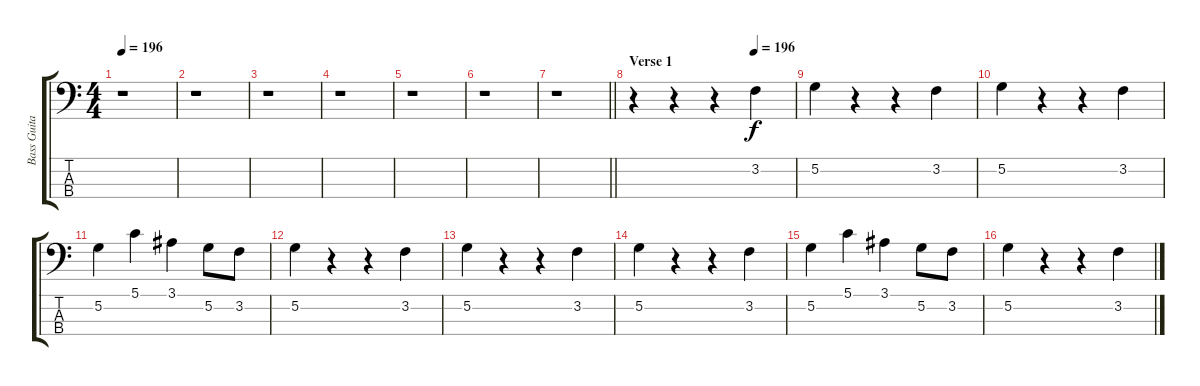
\track ("Bass Guitar (R. Glover)" "Bass Guita") {instrument electricbassfinger}
\staff {score tabs}
\tuning (G2 D2 A1 E1) {hide}
\ts (4 4)
\tempo 196
\clef f4
\ks c
r.1{dy f} |
r.1 |
r.1 |
r.1 |
r.1 |
r.1 |
\barLineRight lightlight
r.1 |
\section ("" "Verse 1")
\tempo (196 0.75)
r.4 r.4 r.4 3.2.4{volume 16} |
5.2.4 r.4 r.4 3.2.4 |
5.2.4 r.4 r.4 3.2.4 |
5.2.4 5.1.4 3.1.4 5.2.8 3.2.8 |
5.2.4 r.4 r.4 3.2.4 |
5.2.4 r.4 r.4 3.2.4 |
5.2.4 r.4 r.4 3.2.4 |
5.2.4 5.1.4 3.1.4 5.2.8 3.2.8 |
5.2.4 r.4 r.4 3.2.4
